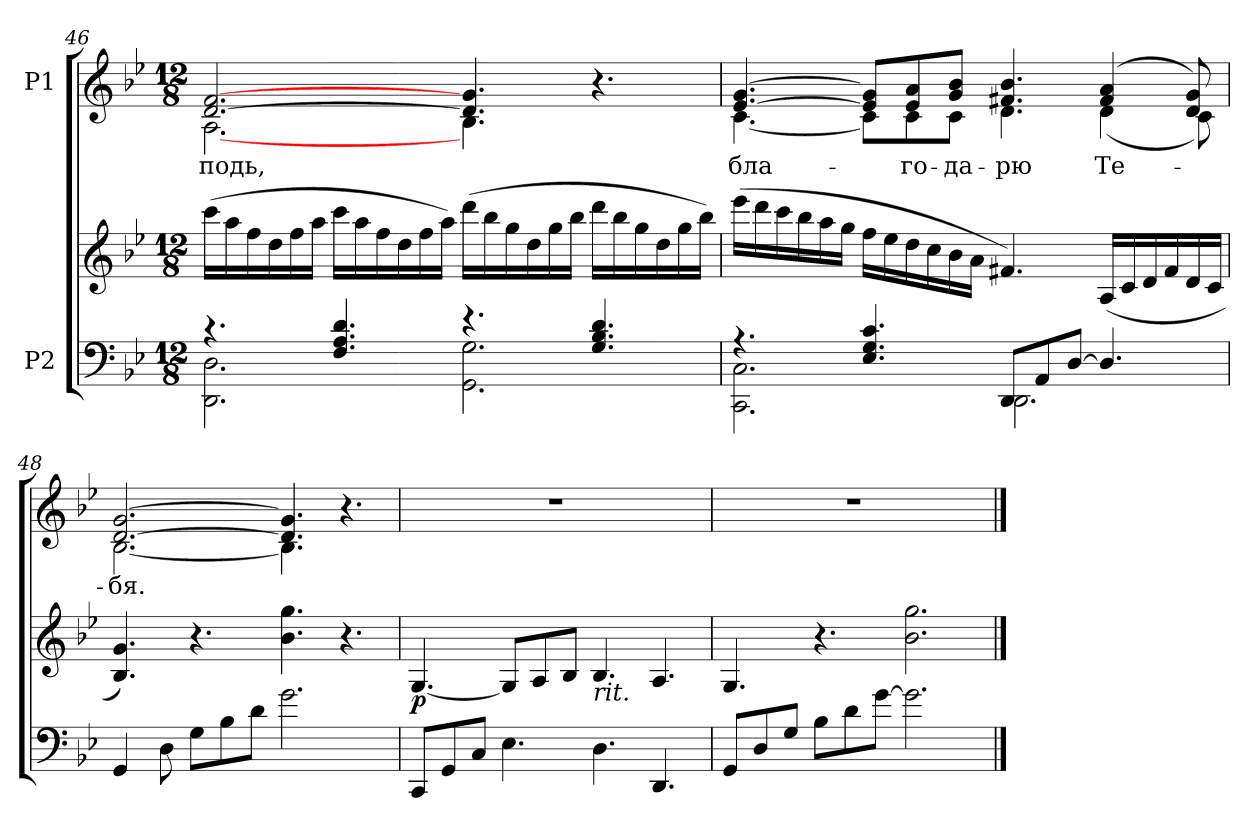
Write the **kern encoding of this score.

**kern	**kern	**dynam	**kern	**text
*part2	*part2	*part2	*part1	*part1
*staff3	*staff2	*staff2/3	*staff1	*staff1
*I"P2	*	*	*I"P1	*
*clefF4	*clefG2	*	*clefG2	*
*k[b-e-]	*k[b-e-]	*	*k[b-e-]	*
*B-:	*B-:	*	*B-:	*
*M12/8	*M12/8	*	*M12/8	*
=46	=46	=46	=46	=46
*^	*	*	*	*
!	!	!	!	!	!LO:LY:b:color=#000000
*	*	*	*	*^	*
4.r	2.DDi\ 2.Di	(16ccci\LL	.	[>2.di/ [>2.fi	[<2.Ai\	-подь,
.	.	16aai\	.	.	.	.
.	.	16ffi\	.	.	.	.
.	.	16ddi\	.	.	.	.
.	.	16ffi\	.	.	.	.
.	.	16aai\JJ	.	.	.	.
4.Fi/ 4.Ai 4.di	.	16ccci\LL	.	.	.	.
.	.	16aai\	.	.	.	.
.	.	16ffi\	.	.	.	.
.	.	16ddi\	.	.	.	.
.	.	16ffi\	.	.	.	.
.	.	16aai\JJ)	.	.	.	.
4.r	2.GGi\ 2.Gi	(16dddi\LL	.	4.di/] 4.gi	4.B-i\	.
.	.	16bb-i\	.	.	.	.
.	.	16ggi\	.	.	.	.
.	.	16ddi\	.	.	.	.
.	.	16ggi\	.	.	.	.
.	.	16bb-i\JJ	.	.	.	.
4.Gi/ 4.B-i 4.di	.	16dddi\LL	.	4.r	4.ryy	.
.	.	16bb-i\	.	.	.	.
.	.	16ggi\	.	.	.	.
.	.	16ddi\	.	.	.	.
.	.	16ggi\	.	.	.	.
.	.	16bb-i\JJ)	.	.	.	.
!!LO:LB:g=z	!!
=47	=47	=47	=47	=47	=47	=47
!	!	!	!	!	!	!LO:LY:b:color=#000000
4.r	2.CCi\ 2.Ci	(16eee-i\LL	.	[>4.e-i/ [>4.gi	[<4.ci\	бла-
.	.	16dddi\	.	.	.	.
.	.	16ccci\	.	.	.	.
.	.	16bb-i\	.	.	.	.
.	.	16aai\	.	.	.	.
.	.	16ggi\JJ	.	.	.	.
4.E-i/ 4.Gi 4.ci	.	16ffi\LL	.	8e-i]/ 8gi]/L	8ci\L]	.
.	.	16ee-i\	.	.	.	.
!	!	!	!	!	!	!LO:LY:b:color=#000000
.	.	16ddi\	.	8e-i/ 8ai/	8ci\	-го-
.	.	16cci\	.	.	.	.
!	!	!	!	!	!	!LO:LY:b:color=#000000
.	.	16b-i\	.	8gi/ 8b-i/J	8ci\J	-да-
.	.	16ai\JJ	.	.	.	.
!	!	!	!	!	!	!LO:LY:b:color=#000000
8DDi/L	2.DDi\	4.f#Xi/)	.	4.f#Xi/ 4.b-i	4.di\	-рю
8AAi/	.	.	.	.	.	.
[>8Di/J	.	.	.	.	.	.
!	!	!	!	!	!	!LO:LY:b:color=#000000
4.Di/]	.	(16Ai/LL	.	(4f#i/ 4ai	(4di\	Те-
.	.	16ci/	.	.	.	.
.	.	16di/	.	.	.	.
.	.	16f#i/	.	.	.	.
.	.	16di/	.	8di/ 8gi)	8ci\)	.
.	.	16ci/JJ	.	.	.	.
*v	*v	*	*	*	*	*
=48	=48	=48	=48	=48	=48
!	!	!	!	!	!LO:LY:b:color=#000000
4GGi/	4.B-i/ 4.gi)	.	[>2.di/ [>2.gi	[<2.B-i\	-бя.
8Di\	.	.	.	.	.
8Gi\L	4.r	.	.	.	.
8B-i\	.	.	.	.	.
8di\J	.	.	.	.	.
2.gi\	4.b-i\ 4.ggi	.	4.di/] 4.gi]	4.B-i\]	.
.	4.r	.	4.r	4.ryy	.
!!LO:LB:g=z
=49	=49	=49	=49	=49	=49
!	!	!	!LO:N:vis=1	!	!
*	*	*	*v	*v	*
8CCi/L	[<4.Gi/	p	1.r	.
8GGi/	.	.	.	.
8Ci/J	.	.	.	.
4.E-i\	8Gi/L]	.	.	.
.	8Ai/	.	.	.
.	8B-i/J	.	.	.
!	!LO:TX:b:i:t=rit.	!	!	!
4.Di\	4.B-i/	.	.	.
4.DDi/	4.Ai/	.	.	.
=50	=50	=50	=50	=50
!	!	!	!LO:N:vis=1	!
8GGi/L	4.Gi/	.	1.r	.
8Di/	.	.	.	.
8Gi/J	.	.	.	.
8B-i\L	4.r	.	.	.
8di\	.	.	.	.
[>8gi\J	.	.	.	.
2.gi\]	2.b-i\ 2.ggi	.	.	.
==	==	==	==	==
*-	*-	*-	*-	*-
